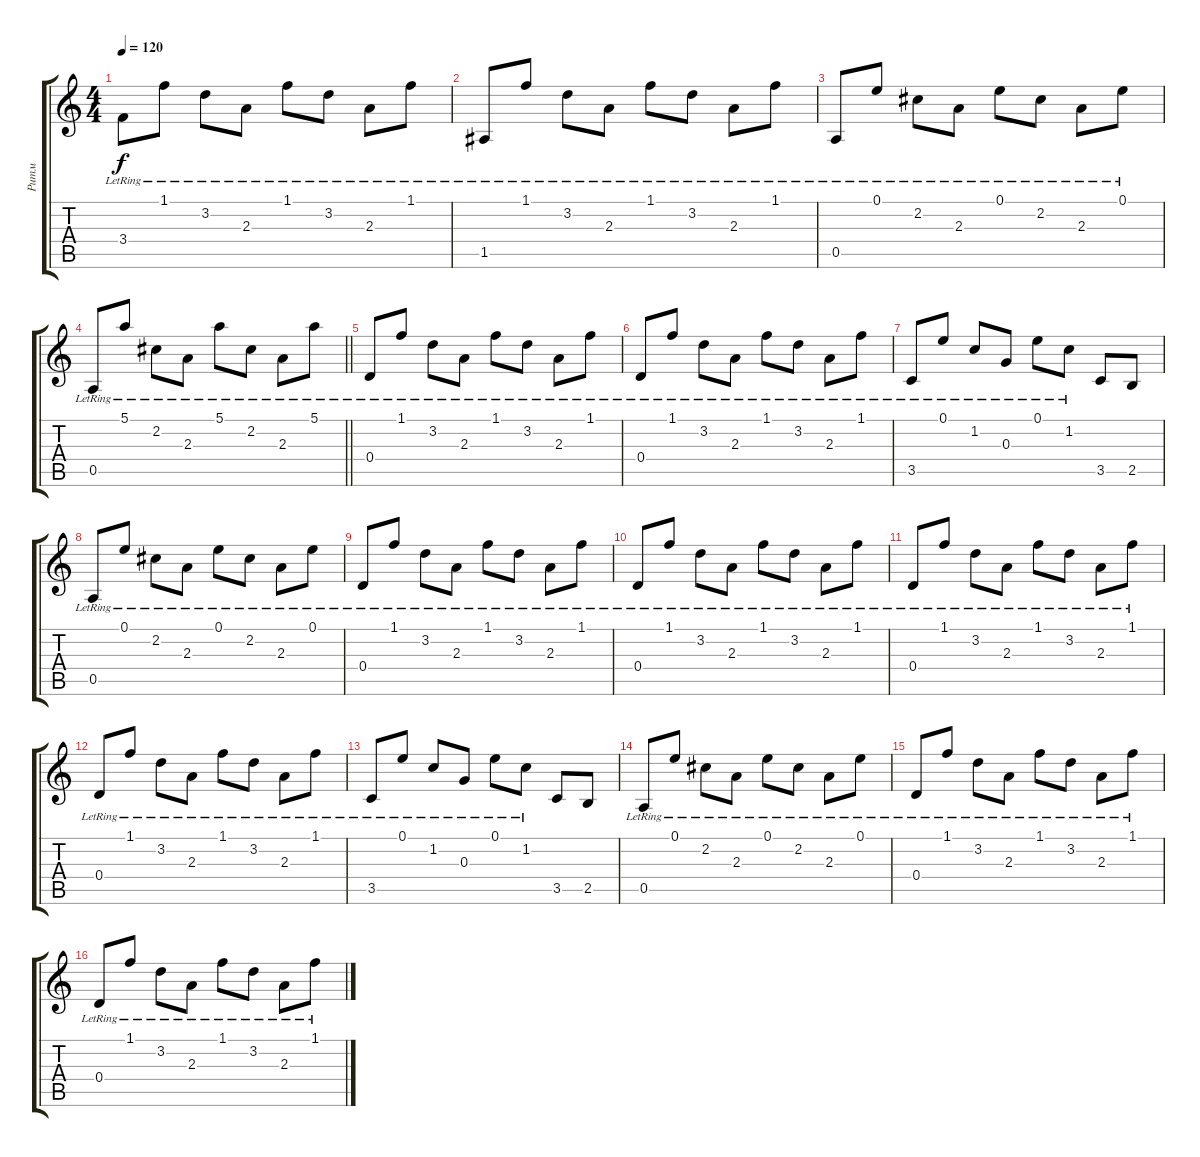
\track ("Ритм" "Ритм") {instrument acousticguitarsteel}
\staff {score tabs}
\tuning (E4 B3 G3 D3 A2 E2) {hide}
\ts (4 4)
\tempo 120
\clef g2
\ks c
3.4{lr}.8{dy f} 1.1{lr}.8 3.2{lr}.8 2.3{lr}.8 1.1{lr}.8 3.2{lr}.8 2.3{lr}.8 1.1{lr}.8 |
1.5{lr}.8 1.1{lr}.8 3.2{lr}.8 2.3{lr}.8 1.1{lr}.8 3.2{lr}.8 2.3{lr}.8 1.1{lr}.8 |
0.5{lr}.8 0.1{lr}.8 2.2{lr}.8 2.3{lr}.8 0.1{lr}.8 2.2{lr}.8 2.3{lr}.8 0.1{lr}.8 |
\barLineRight lightlight
0.5{lr}.8 5.1{lr}.8 2.2{lr}.8 2.3{lr}.8 5.1{lr}.8 2.2{lr}.8 2.3{lr}.8 5.1{lr}.8 |
0.4{lr}.8 1.1{lr}.8 3.2{lr}.8 2.3{lr}.8 1.1{lr}.8 3.2{lr}.8 2.3{lr}.8 1.1{lr}.8 |
0.4{lr}.8 1.1{lr}.8 3.2{lr}.8 2.3{lr}.8 1.1{lr}.8 3.2{lr}.8 2.3{lr}.8 1.1{lr}.8 |
3.5{lr}.8 0.1{lr}.8 1.2{lr}.8 0.3{lr}.8 0.1{lr}.8 1.2{lr}.8 3.5.8 2.5.8 |
0.5{lr}.8 0.1{lr}.8 2.2{lr}.8 2.3{lr}.8 0.1{lr}.8 2.2{lr}.8 2.3{lr}.8 0.1{lr}.8 |
0.4{lr}.8 1.1{lr}.8 3.2{lr}.8 2.3{lr}.8 1.1{lr}.8 3.2{lr}.8 2.3{lr}.8 1.1{lr}.8 |
0.4{lr}.8 1.1{lr}.8 3.2{lr}.8 2.3{lr}.8 1.1{lr}.8 3.2{lr}.8 2.3{lr}.8 1.1{lr}.8 |
0.4{lr}.8 1.1{lr}.8 3.2{lr}.8 2.3{lr}.8 1.1{lr}.8 3.2{lr}.8 2.3{lr}.8 1.1{lr}.8 |
0.4{lr}.8 1.1{lr}.8 3.2{lr}.8 2.3{lr}.8 1.1{lr}.8 3.2{lr}.8 2.3{lr}.8 1.1{lr}.8 |
3.5{lr}.8 0.1{lr}.8 1.2{lr}.8 0.3{lr}.8 0.1{lr}.8 1.2{lr}.8 3.5.8 2.5.8 |
0.5{lr}.8 0.1{lr}.8 2.2{lr}.8 2.3{lr}.8 0.1{lr}.8 2.2{lr}.8 2.3{lr}.8 0.1{lr}.8 |
0.4{lr}.8 1.1{lr}.8 3.2{lr}.8 2.3{lr}.8 1.1{lr}.8 3.2{lr}.8 2.3{lr}.8 1.1{lr}.8 |
0.4{lr}.8 1.1{lr}.8 3.2{lr}.8 2.3{lr}.8 1.1{lr}.8 3.2{lr}.8 2.3{lr}.8 1.1{lr}.8
